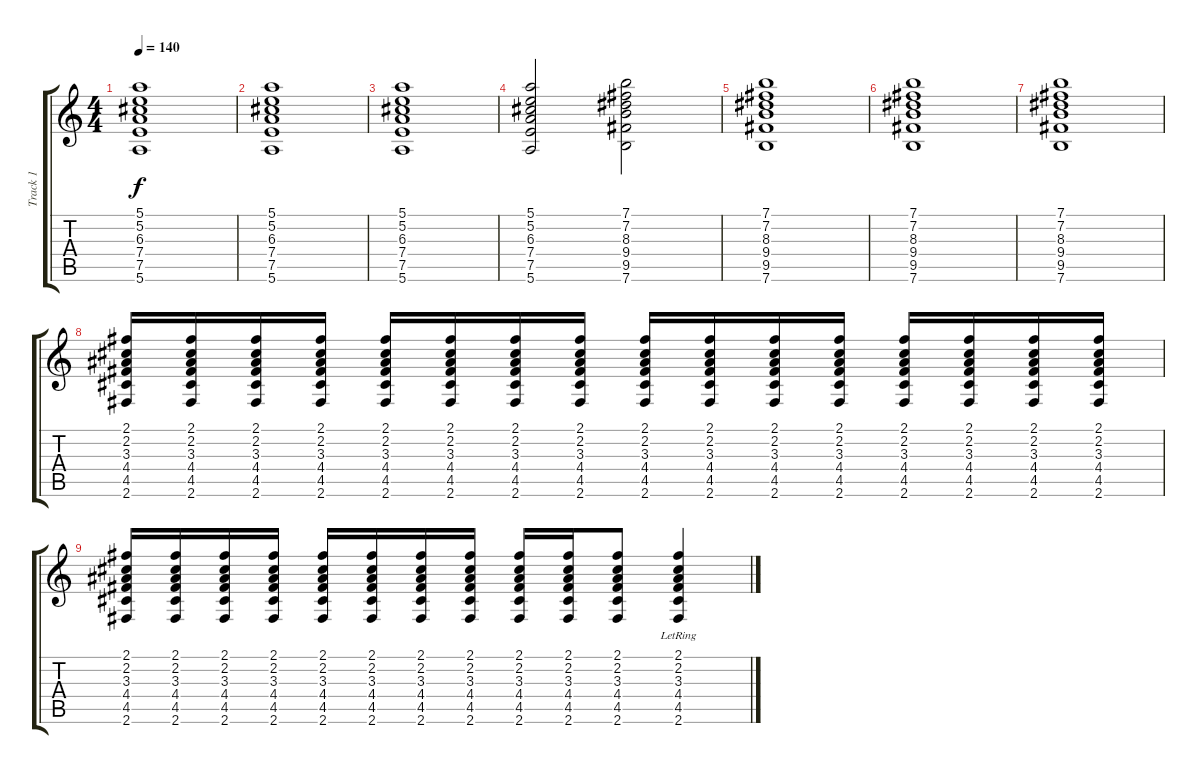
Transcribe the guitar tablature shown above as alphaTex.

\track ("Track 1" "Track 1") {instrument acousticguitarnylon}
\staff {score tabs}
\tuning (E4 B3 G3 D3 A2 E2) {hide}
\ts (4 4)
\tempo 140
\clef g2
\ks c
(5.1 5.2 6.3 7.4 7.5 5.6).1{dy f} |
(5.1 5.2 6.3 7.4 7.5 5.6).1 |
(5.1 5.2 6.3 7.4 7.5 5.6).1 |
(5.1 5.2 6.3 7.4 7.5 5.6).2 (7.1 7.2 8.3 9.4 9.5 7.6).2 |
(7.1 7.2 8.3 9.4 9.5 7.6).1 |
(7.1 7.2 8.3 9.4 9.5 7.6).1 |
(7.1 7.2 8.3 9.4 9.5 7.6).1 |
(2.1 2.2 3.3 4.4 4.5 2.6).16 (2.1 2.2 3.3 4.4 4.5 2.6).16 (2.1 2.2 3.3 4.4 4.5 2.6).16 (2.1 2.2 3.3 4.4 4.5 2.6).16 (2.1 2.2 3.3 4.4 4.5 2.6).16 (2.1 2.2 3.3 4.4 4.5 2.6).16 (2.1 2.2 3.3 4.4 4.5 2.6).16 (2.1 2.2 3.3 4.4 4.5 2.6).16 (2.1 2.2 3.3 4.4 4.5 2.6).16 (2.1 2.2 3.3 4.4 4.5 2.6).16 (2.1 2.2 3.3 4.4 4.5 2.6).16 (2.1 2.2 3.3 4.4 4.5 2.6).16 (2.1 2.2 3.3 4.4 4.5 2.6).16 (2.1 2.2 3.3 4.4 4.5 2.6).16 (2.1 2.2 3.3 4.4 4.5 2.6).16 (2.1 2.2 3.3 4.4 4.5 2.6).16 |
(2.1 2.2 3.3 4.4 4.5 2.6).16 (2.1 2.2 3.3 4.4 4.5 2.6).16 (2.1 2.2 3.3 4.4 4.5 2.6).16 (2.1 2.2 3.3 4.4 4.5 2.6).16 (2.1 2.2 3.3 4.4 4.5 2.6).16 (2.1 2.2 3.3 4.4 4.5 2.6).16 (2.1 2.2 3.3 4.4 4.5 2.6).16 (2.1 2.2 3.3 4.4 4.5 2.6).16 (2.1 2.2 3.3 4.4 4.5 2.6).16 (2.1 2.2 3.3 4.4 4.5 2.6).16 (2.1 2.2 3.3 4.4 4.5 2.6).8 (2.1{lr} 2.2 3.3 4.4 4.5 2.6).4
